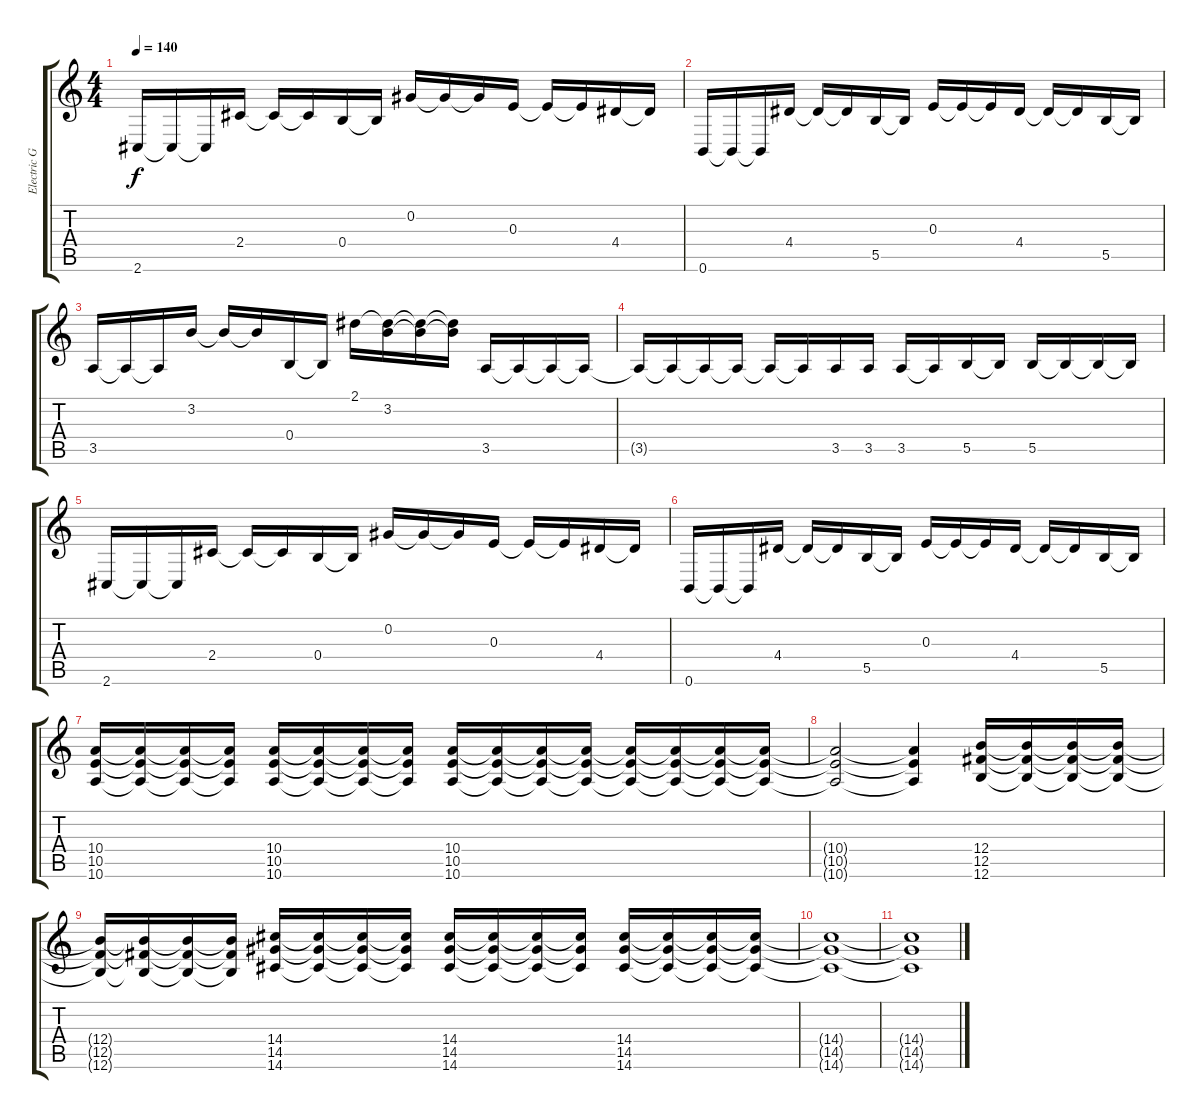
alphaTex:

\track ("Electric Guitar 1" "Electric G") {instrument distortionguitar}
\staff {score tabs}
\tuning (Db4 Ab3 E3 B2 Gb2 B1) {hide}
\ts (4 4)
\tempo 140
\clef g2
\ks c
2.6.16{dy f} 2.6{t}.16 2.6{t}.16 2.4.16 2.4{t}.16 2.4{t}.16 0.4.16 0.4{t}.16 0.2.16 0.2{t}.16 0.2{t}.16 0.3.16 0.3{t}.16 0.3{t}.16 4.4.16 4.4{t}.16 |
0.6.16 0.6{t}.16 0.6{t}.16 4.4.16 4.4{t}.16 4.4{t}.16 5.5.16 5.5{t}.16 0.3.16 0.3{t}.16 0.3{t}.16 4.4.16 4.4{t}.16 4.4{t}.16 5.5.16 5.5{t}.16 |
3.5.16 3.5{t}.16 3.5{t}.16 3.2.16 3.2{t}.16 3.2{t}.16 0.4.16 0.4{t}.16 2.1.16 (2.1{t} 3.2).16 (2.1{t} 3.2{t}).16 (2.1{t} 3.2{t}).16 3.5.16 3.5{t}.16 3.5{t}.16 3.5{t}.16 |
3.5{t}.16 3.5{t}.16 3.5{t}.16 3.5{t}.16 3.5{t}.16 3.5{t}.16 3.5.16 3.5.16 3.5.16 3.5{t}.16 5.5.16 5.5{t}.16 5.5.16 5.5{t}.16 5.5{t}.16 5.5{t}.16 |
2.6.16 2.6{t}.16 2.6{t}.16 2.4.16 2.4{t}.16 2.4{t}.16 0.4.16 0.4{t}.16 0.2.16 0.2{t}.16 0.2{t}.16 0.3.16 0.3{t}.16 0.3{t}.16 4.4.16 4.4{t}.16 |
0.6.16 0.6{t}.16 0.6{t}.16 4.4.16 4.4{t}.16 4.4{t}.16 5.5.16 5.5{t}.16 0.3.16 0.3{t}.16 0.3{t}.16 4.4.16 4.4{t}.16 4.4{t}.16 5.5.16 5.5{t}.16 |
(10.4 10.5 10.6).16 (10.4{t} 10.5{t} 10.6{t}).16 (10.4{t} 10.5{t} 10.6{t}).16 (10.4{t} 10.5{t} 10.6{t}).16 (10.4 10.5 10.6).16 (10.4{t} 10.5{t} 10.6{t}).16 (10.4{t} 10.5{t} 10.6{t}).16 (10.4{t} 10.5{t} 10.6{t}).16 (10.4 10.5 10.6).16 (10.4{t} 10.5{t} 10.6{t}).16 (10.4{t} 10.5{t} 10.6{t}).16 (10.4{t} 10.5{t} 10.6{t}).16 (10.4{t} 10.5{t} 10.6{t}).16 (10.4{t} 10.5{t} 10.6{t}).16 (10.4{t} 10.5{t} 10.6{t}).16 (10.4{t} 10.5{t} 10.6{t}).16 |
(10.4{t} 10.5{t} 10.6{t}).2 (10.4{t} 10.5{t} 10.6{t}).4 (12.4 12.5 12.6).16 (12.4{t} 12.5{t} 12.6{t}).16 (12.4{t} 12.5{t} 12.6{t}).16 (12.4{t} 12.5{t} 12.6{t}).16 |
(12.4{t} 12.5{t} 12.6{t}).16 (12.4{t} 12.5{t} 12.6{t}).16 (12.4{t} 12.5{t} 12.6{t}).16 (12.4{t} 12.5{t} 12.6{t}).16 (14.4 14.5 14.6).16 (14.4{t} 14.5{t} 14.6{t}).16 (14.4{t} 14.5{t} 14.6{t}).16 (14.4{t} 14.5{t} 14.6{t}).16 (14.4 14.5 14.6).16 (14.4{t} 14.5{t} 14.6{t}).16 (14.4{t} 14.5{t} 14.6{t}).16 (14.4{t} 14.5{t} 14.6{t}).16 (14.4 14.5 14.6).16 (14.4{t} 14.5{t} 14.6{t}).16 (14.4{t} 14.5{t} 14.6{t}).16 (14.4{t} 14.5{t} 14.6{t}).16 |
(14.4{t} 14.5{t} 14.6{t}).1 |
(14.4{t} 14.5{t} 14.6{t}).1
